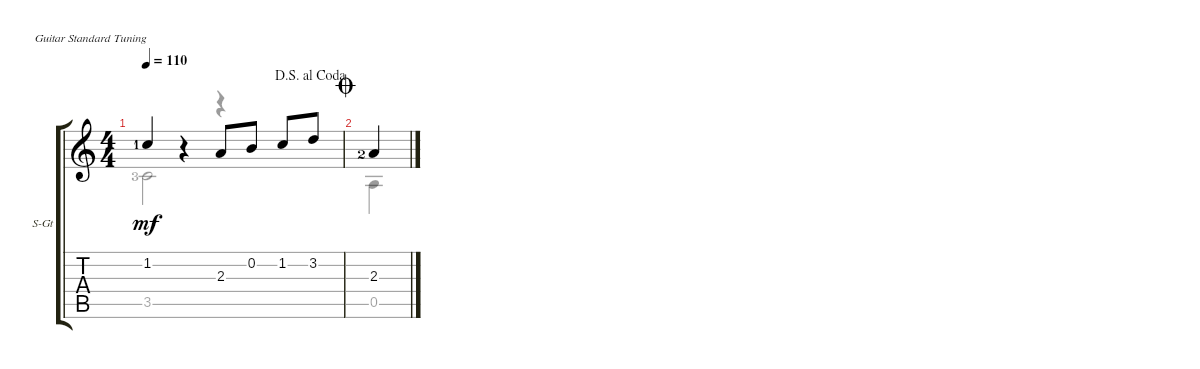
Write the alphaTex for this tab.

\defaultSystemsLayout 4
\bracketExtendMode groupsimilarinstruments
\firstSystemTrackNameOrientation horizontal
\otherSystemsTrackNameOrientation horizontal
\track ("Steel Guitar" "S-Gt") {instrument acousticguitarsteel}
\staff {score tabs}
\tuning (E4 B3 G3 D3 A2 E2)
\voice
\ts (4 4)
\jump dalsegnoalcoda
\tempo 110
\clef g2
\ks c
1.2{lf 2}.4{dy mf} r.4 2.3.8 0.2.8 1.2.8 3.2.8 |
\jump coda
2.3{lf 3}.4
\voice
\clef g2
\ottava regular
\simile none
\ks c
3.5{lf 4}.2{dy mf} r.4 |
0.5.4
